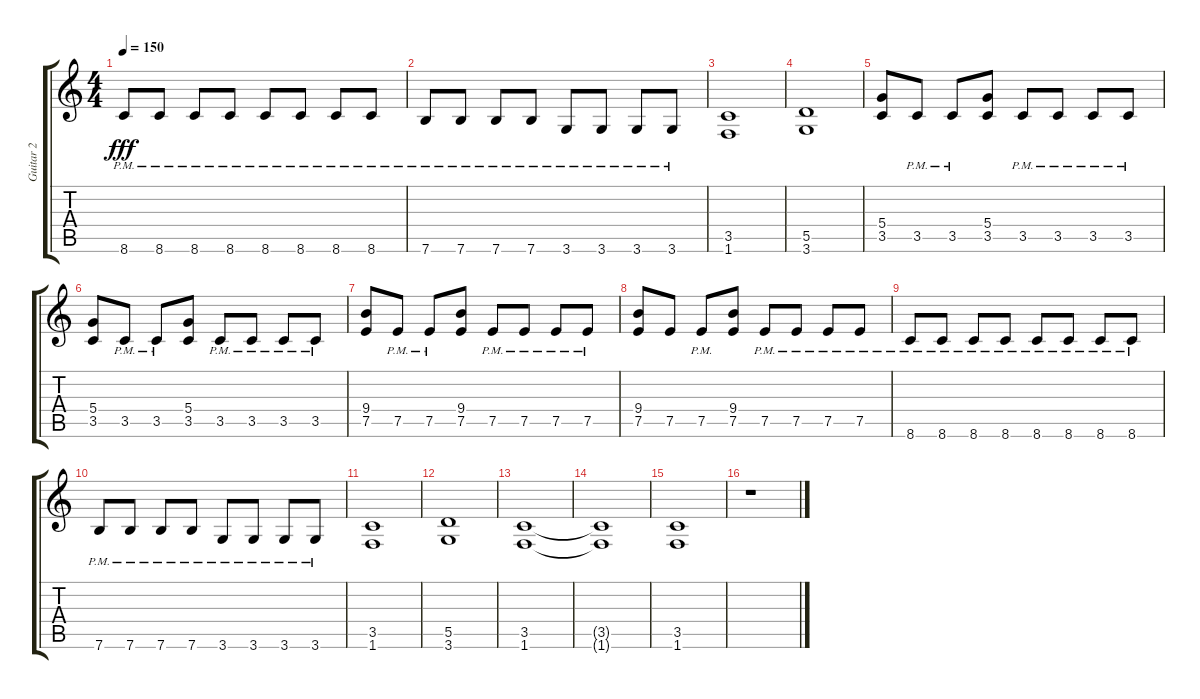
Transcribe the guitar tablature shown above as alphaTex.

\track ("Guitar 2" "Guitar 2") {instrument distortionguitar}
\staff {score tabs}
\tuning (E4 B3 G3 D3 A2 E2) {hide}
\ts (4 4)
\tempo 150
\clef g2
\ks c
8.6{pm}.8{dy fff} 8.6{pm}.8 8.6{pm}.8 8.6{pm}.8 8.6{pm}.8 8.6{pm}.8 8.6{pm}.8 8.6{pm}.8 |
7.6{pm}.8 7.6{pm}.8 7.6{pm}.8 7.6{pm}.8 3.6{pm}.8 3.6{pm}.8 3.6{pm}.8 3.6{pm}.8 |
(3.5 1.6).1 |
(5.5 3.6).1 |
(5.4 3.5).8 3.5{pm}.8 3.5{pm}.8 (5.4 3.5).8 3.5{pm}.8 3.5{pm}.8 3.5{pm}.8 3.5{pm}.8 |
(5.4 3.5).8 3.5{pm}.8 3.5{pm}.8 (5.4 3.5).8 3.5{pm}.8 3.5{pm}.8 3.5{pm}.8 3.5{pm}.8 |
(9.4 7.5).8 7.5{pm}.8 7.5{pm}.8 (9.4 7.5).8 7.5{pm}.8 7.5{pm}.8 7.5{pm}.8 7.5{pm}.8 |
(9.4 7.5).8 7.5.8 7.5{pm}.8 (9.4 7.5).8 7.5{pm}.8 7.5{pm}.8 7.5{pm}.8 7.5{pm}.8 |
8.6{pm}.8 8.6{pm}.8 8.6{pm}.8 8.6{pm}.8 8.6{pm}.8 8.6{pm}.8 8.6{pm}.8 8.6{pm}.8 |
7.6{pm}.8 7.6{pm}.8 7.6{pm}.8 7.6{pm}.8 3.6{pm}.8 3.6{pm}.8 3.6{pm}.8 3.6{pm}.8 |
(3.5 1.6).1 |
(5.5 3.6).1 |
(3.5 1.6).1 |
(3.5{t} 1.6{t}).1 |
(3.5 1.6).1 |
r.1
